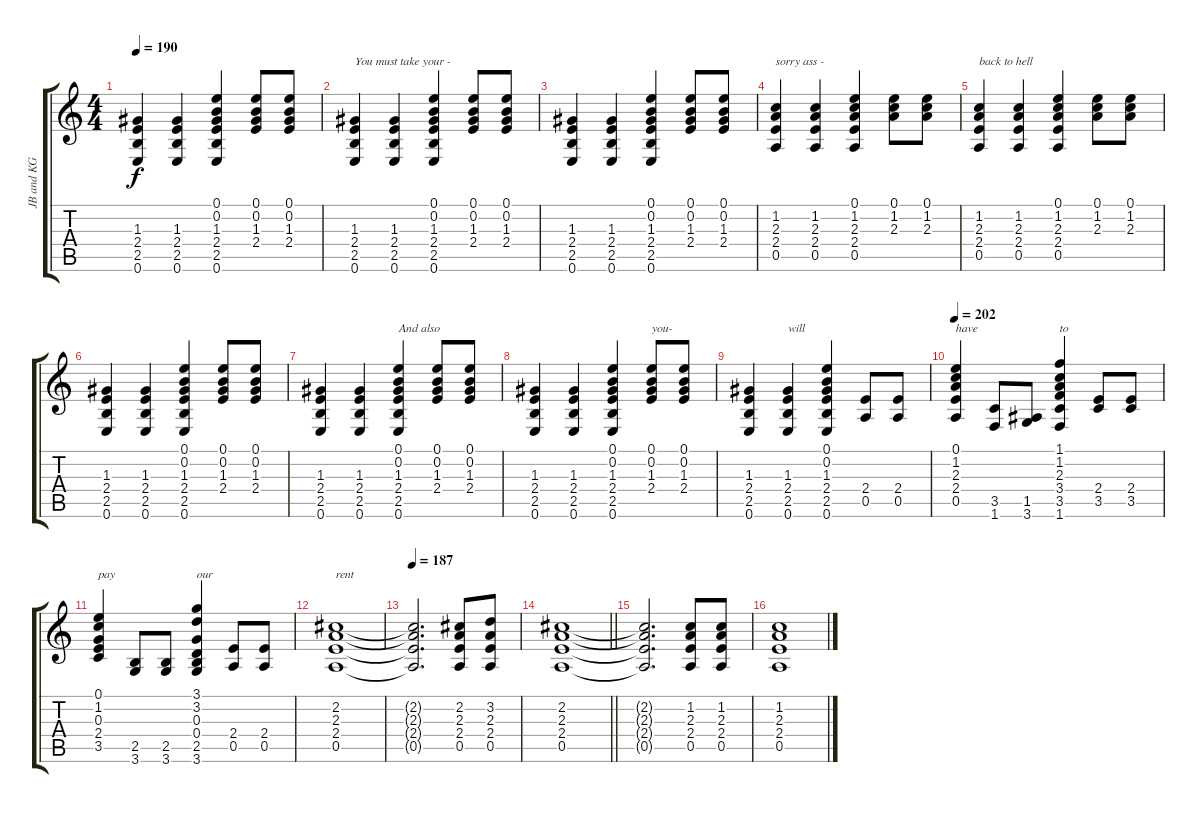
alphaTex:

\track ("JB and KG" "JB and KG") {instrument acousticguitarsteel}
\staff {score tabs}
\tuning (E4 B3 G3 D3 A2 E2) {hide}
\ts (4 4)
\tempo 190
\clef g2
\ks c
(1.3 2.4 2.5 0.6).4{dy f} (1.3 2.4 2.5 0.6).4 (0.1 0.2 1.3 2.4 2.5 0.6).4 (0.1 0.2 1.3 2.4).8 (0.1 0.2 1.3 2.4).8 |
(1.3 2.4 2.5 0.6).4{txt "You must take your -"} (1.3 2.4 2.5 0.6).4 (0.1 0.2 1.3 2.4 2.5 0.6).4 (0.1 0.2 1.3 2.4).8 (0.1 0.2 1.3 2.4).8 |
(1.3 2.4 2.5 0.6).4 (1.3 2.4 2.5 0.6).4 (0.1 0.2 1.3 2.4 2.5 0.6).4 (0.1 0.2 1.3 2.4).8 (0.1 0.2 1.3 2.4).8 |
(1.2 2.3 2.4 0.5).4{txt "sorry ass -"} (1.2 2.3 2.4 0.5).4 (0.1 1.2 2.3 2.4 0.5).4 (0.1 1.2 2.3).8 (0.1 1.2 2.3).8 |
(1.2 2.3 2.4 0.5).4{txt "back to hell"} (1.2 2.3 2.4 0.5).4 (0.1 1.2 2.3 2.4 0.5).4 (0.1 1.2 2.3).8 (0.1 1.2 2.3).8 |
(1.3 2.4 2.5 0.6).4 (1.3 2.4 2.5 0.6).4 (0.1 0.2 1.3 2.4 2.5 0.6).4 (0.1 0.2 1.3 2.4).8 (0.1 0.2 1.3 2.4).8 |
(1.3 2.4 2.5 0.6).4 (1.3 2.4 2.5 0.6).4 (0.1 0.2 1.3 2.4 2.5 0.6).4{txt "And also"} (0.1 0.2 1.3 2.4).8 (0.1 0.2 1.3 2.4).8 |
(1.3 2.4 2.5 0.6).4 (1.3 2.4 2.5 0.6).4 (0.1 0.2 1.3 2.4 2.5 0.6).4 (0.1 0.2 1.3 2.4).8{txt "you-"} (0.1 0.2 1.3 2.4).8 |
(1.3 2.4 2.5 0.6).4 (1.3 2.4 2.5 0.6).4{txt "will"} (0.1 0.2 1.3 2.4 2.5 0.6).4 (2.4 0.5).8 (2.4 0.5).8 |
\tempo 202
(0.1 1.2 2.3 2.4 0.5).4{txt "have"} (3.5 1.6).8 (1.5 3.6).8 (1.1 1.2 2.3 3.4 3.5 1.6).4{txt "to"} (2.4 3.5).8 (2.4 3.5).8 |
(0.1 1.2 0.3 2.4 3.5).4{txt "pay"} (2.5 3.6).8 (2.5 3.6).8 (3.1 3.2 0.3 0.4 2.5 3.6).4{txt "our "} (2.4 0.5).8 (2.4 0.5).8 |
(2.2 2.3 2.4 0.5).1{txt "rent"} |
\tempo 187
(2.2{t} 2.3{t} 2.4{t} 0.5{t}).2{d} (2.2 2.3 2.4 0.5).8 (3.2 2.3 2.4 0.5).8 |
\barLineRight lightlight
(2.2 2.3 2.4 0.5).1 |
(2.2{t} 2.3{t} 2.4{t} 0.5{t}).2{d} (1.2 2.3 2.4 0.5).8 (1.2 2.3 2.4 0.5).8 |
(1.2 2.3 2.4 0.5).1
